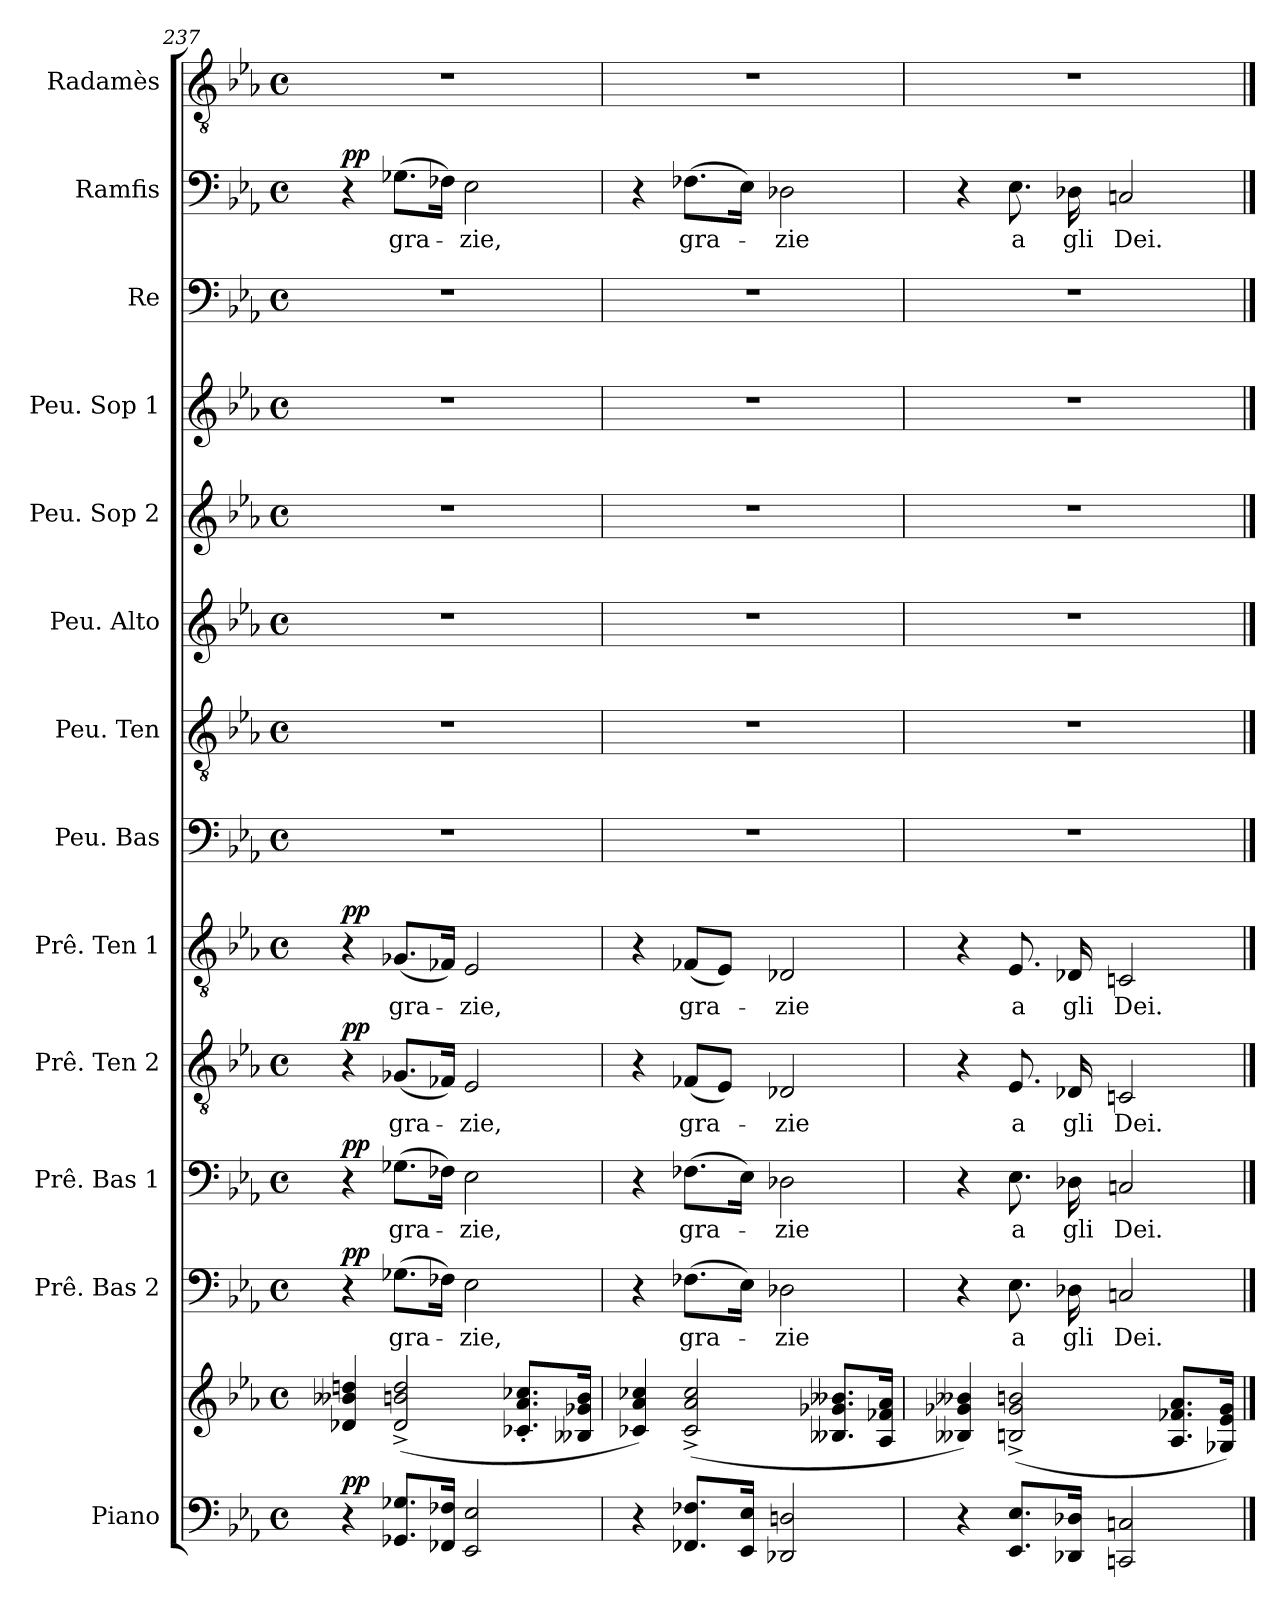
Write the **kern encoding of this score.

**kern	**kern	**dynam	**kern	**text	**dynam	**kern	**text	**dynam	**kern	**text	**dynam	**kern	**text	**dynam	**kern	**kern	**kern	**kern	**kern	**kern	**kern	**text	**dynam	**kern
*part13	*part13	*part13	*part12	*part12	*part12	*part11	*part11	*part11	*part10	*part10	*part10	*part9	*part9	*part9	*part8	*part7	*part6	*part5	*part4	*part3	*part2	*part2	*part2	*part1
*staff14	*staff13	*staff13/14	*staff12	*staff12	*staff12	*staff11	*staff11	*staff11	*staff10	*staff10	*staff10	*staff9	*staff9	*staff9	*staff8	*staff7	*staff6	*staff5	*staff4	*staff3	*staff2	*staff2	*staff2	*staff1
*I"Piano	*	*	*I"Prê. Bas 2	*	*	*I"Prê. Bas 1	*	*	*I"Prê. Ten 2	*	*	*I"Prê. Ten 1	*	*	*I"Peu. Bas	*I"Peu. Ten	*I"Peu. Alto	*I"Peu. Sop 2	*I"Peu. Sop 1	*I"Re	*I"Ramfis	*	*	*I"Radamès
*I'Pno	*	*	*I'Prê. B2	*	*	*I'Prê. B1	*	*	*I'Prê. T2	*	*	*I'Prê. T1	*	*	*I'Peu. Bas	*I'Peu. Ten	*I'Peu. Alto	*I'Peu. S2	*I'Peu. S1	*I'Re	*I'Ram.	*	*	*I'Rad.
!!LO:LB:g=z
*clefF4	*clefG2	*	*clefF4	*	*	*clefF4	*	*	*clefGv2	*	*	*clefGv2	*	*	*clefF4	*clefGv2	*clefG2	*clefG2	*clefG2	*clefF4	*clefF4	*	*	*clefGv2
*k[b-e-a-]	*k[b-e-a-]	*	*k[b-e-a-]	*	*	*k[b-e-a-]	*	*	*k[b-e-a-]	*	*	*k[b-e-a-]	*	*	*k[b-e-a-]	*k[b-e-a-]	*k[b-e-a-]	*k[b-e-a-]	*k[b-e-a-]	*k[b-e-a-]	*k[b-e-a-]	*	*	*k[b-e-a-]
*M4/4	*M4/4	*	*M4/4	*	*	*M4/4	*	*	*M4/4	*	*	*M4/4	*	*	*M4/4	*M4/4	*M4/4	*M4/4	*M4/4	*M4/4	*M4/4	*	*	*M4/4
*met(c)	*met(c)	*	*met(c)	*	*	*met(c)	*	*	*met(c)	*	*	*met(c)	*	*	*met(c)	*met(c)	*met(c)	*met(c)	*met(c)	*met(c)	*met(c)	*	*	*met(c)
=237	=237	=237	=237	=237	=237	=237	=237	=237	=237	=237	=237	=237	=237	=237	=237	=237	=237	=237	=237	=237	=237	=237	=237	=237
!	!	!LO:DY:a=2	!	!	!LO:DY:a	!	!	!LO:DY:a	!	!	!LO:DY:a	!	!	!LO:DY:a	!	!	!	!	!	!	!	!	!LO:DY:a	!
4r	4d-X/ 4b--X/ 4ddn/	pp	4r	.	pp	4r	.	pp	4r	.	pp	4r	.	pp	1r	1r	1r	1r	1r	1r	4r	.	pp	1r
!	!	!	!	!LO:LY:b:color=#0055FF	!	!	!LO:LY:b:color=#0055FF	!	!	!LO:LY:b:color=#0055FF	!	!	!LO:LY:b:color=#0055FF	!	!	!	!	!	!	!	!	!LO:LY:b:color=#0055FF	!	!
8.GG-X/ 8.G-X/L	(<2d-/^ 2bn/^ 2dd/^	.	(>8.G-X\L	gra-	.	(>8.G-X\L	gra-	.	(<8.G-X/L	gra-	.	(<8.G-X/L	gra-	.	.	.	.	.	.	.	(>8.G-X\L	gra-	.	.
16FF-X/ 16F-X/Jk	.	.	16F-X\Jk)	.	.	16F-X\Jk)	.	.	16F-X/Jk)	.	.	16F-X/Jk)	.	.	.	.	.	.	.	.	16F-X\Jk)	.	.	.
!	!	!	!	!LO:LY:b:color=#0055FF	!	!	!LO:LY:b:color=#0055FF	!	!	!LO:LY:b:color=#0055FF	!	!	!LO:LY:b:color=#0055FF	!	!	!	!	!	!	!	!	!LO:LY:b:color=#0055FF	!	!
2EE-/ 2E-/	.	.	2E-\	-zie,	.	2E-\	-zie,	.	2E-/	-zie,	.	2E-/	-zie,	.	.	.	.	.	.	.	2E-\	-zie,	.	.
.	8.c-X/' 8.a-/' 8.cc-X/'L	.	.	.	.	.	.	.	.	.	.	.	.	.	.	.	.	.	.	.	.	.	.	.
.	16B--X/ 16g-X/ 16b/Jk	.	.	.	.	.	.	.	.	.	.	.	.	.	.	.	.	.	.	.	.	.	.	.
=238	=238	=238	=238	=238	=238	=238	=238	=238	=238	=238	=238	=238	=238	=238	=238	=238	=238	=238	=238	=238	=238	=238	=238	=238
4r	4c-X/ 4a-/ 4cc-X/)	.	4r	.	.	4r	.	.	4r	.	.	4r	.	.	1r	1r	1r	1r	1r	1r	4r	.	.	1r
!	!	!	!	!LO:LY:b:color=#0055FF	!	!	!LO:LY:b:color=#0055FF	!	!	!LO:LY:b:color=#0055FF	!	!	!LO:LY:b:color=#0055FF	!	!	!	!	!	!	!	!	!LO:LY:b:color=#0055FF	!	!
8.FF-X/ 8.F-X/L	(<2c-/^ 2a-/^ 2cc-/^	.	(>8.F-X\L	gra-	.	(>8.F-X\L	gra-	.	(<8F-X/L	gra-	.	(<8F-X/L	gra-	.	.	.	.	.	.	.	(>8.F-X\L	gra-	.	.
.	.	.	.	.	.	.	.	.	8E-/J)	.	.	8E-/J)	.	.	.	.	.	.	.	.	.	.	.	.
16EE-/ 16E-/Jk	.	.	16E-\Jk)	.	.	16E-\Jk)	.	.	.	.	.	.	.	.	.	.	.	.	.	.	16E-\Jk)	.	.	.
!	!	!	!	!LO:LY:b:color=#0055FF	!	!	!LO:LY:b:color=#0055FF	!	!	!LO:LY:b:color=#0055FF	!	!	!LO:LY:b:color=#0055FF	!	!	!	!	!	!	!	!	!LO:LY:b:color=#0055FF	!	!
2DD-X/ 2Dn/	.	.	2D-X\	-zie	.	2D-X\	-zie	.	2D-X/	-zie	.	2D-X/	-zie	.	.	.	.	.	.	.	2D-X\	-zie	.	.
.	8.B--X/ 8.g-X/ 8.b--X/L	.	.	.	.	.	.	.	.	.	.	.	.	.	.	.	.	.	.	.	.	.	.	.
.	16A-/ 16f-X/ 16a-/Jk	.	.	.	.	.	.	.	.	.	.	.	.	.	.	.	.	.	.	.	.	.	.	.
=239	=239	=239	=239	=239	=239	=239	=239	=239	=239	=239	=239	=239	=239	=239	=239	=239	=239	=239	=239	=239	=239	=239	=239	=239
4r	4B--X/ 4g-X/ 4b--X/)	.	4r	.	.	4r	.	.	4r	.	.	4r	.	.	1r	1r	1r	1r	1r	1r	4r	.	.	1r
!	!	!	!	!LO:LY:b:color=#0055FF	!	!	!LO:LY:b:color=#0055FF	!	!	!LO:LY:b:color=#0055FF	!	!	!LO:LY:b:color=#0055FF	!	!	!	!	!	!	!	!	!LO:LY:b:color=#0055FF	!	!
8.EE-/ 8.E-/L	(<2Bn/^ 2g-/^ 2bn/^	.	8.E-\	a	.	8.E-\	a	.	8.E-/	a	.	8.E-/	a	.	.	.	.	.	.	.	8.E-\	a	.	.
!	!	!	!	!LO:LY:b:color=#0055FF	!	!	!LO:LY:b:color=#0055FF	!	!	!LO:LY:b:color=#0055FF	!	!	!LO:LY:b:color=#0055FF	!	!	!	!	!	!	!	!	!LO:LY:b:color=#0055FF	!	!
16DD-X/ 16D-X/Jk	.	.	16D-X\	gli	.	16D-X\	gli	.	16D-X/	gli	.	16D-X/	gli	.	.	.	.	.	.	.	16D-X\	gli	.	.
!	!	!	!	!LO:LY:b:color=#0055FF	!	!	!LO:LY:b:color=#0055FF	!	!	!LO:LY:b:color=#0055FF	!	!	!LO:LY:b:color=#0055FF	!	!	!	!	!	!	!	!	!LO:LY:b:color=#0055FF	!	!
2CCn/ 2Cn/	.	.	2Cn/	Dei.	.	2Cn/	Dei.	.	2Cn/	Dei.	.	2Cn/	Dei.	.	.	.	.	.	.	.	2Cn/	Dei.	.	.
.	8.A-/ 8.f-X/ 8.a-/L	.	.	.	.	.	.	.	.	.	.	.	.	.	.	.	.	.	.	.	.	.	.	.
.	16G-X/ 16e-/ 16g-/Jk)	.	.	.	.	.	.	.	.	.	.	.	.	.	.	.	.	.	.	.	.	.	.	.
==	==	==	==	==	==	==	==	==	==	==	==	==	==	==	==	==	==	==	==	==	==	==	==	==
*-	*-	*-	*-	*-	*-	*-	*-	*-	*-	*-	*-	*-	*-	*-	*-	*-	*-	*-	*-	*-	*-	*-	*-	*-
